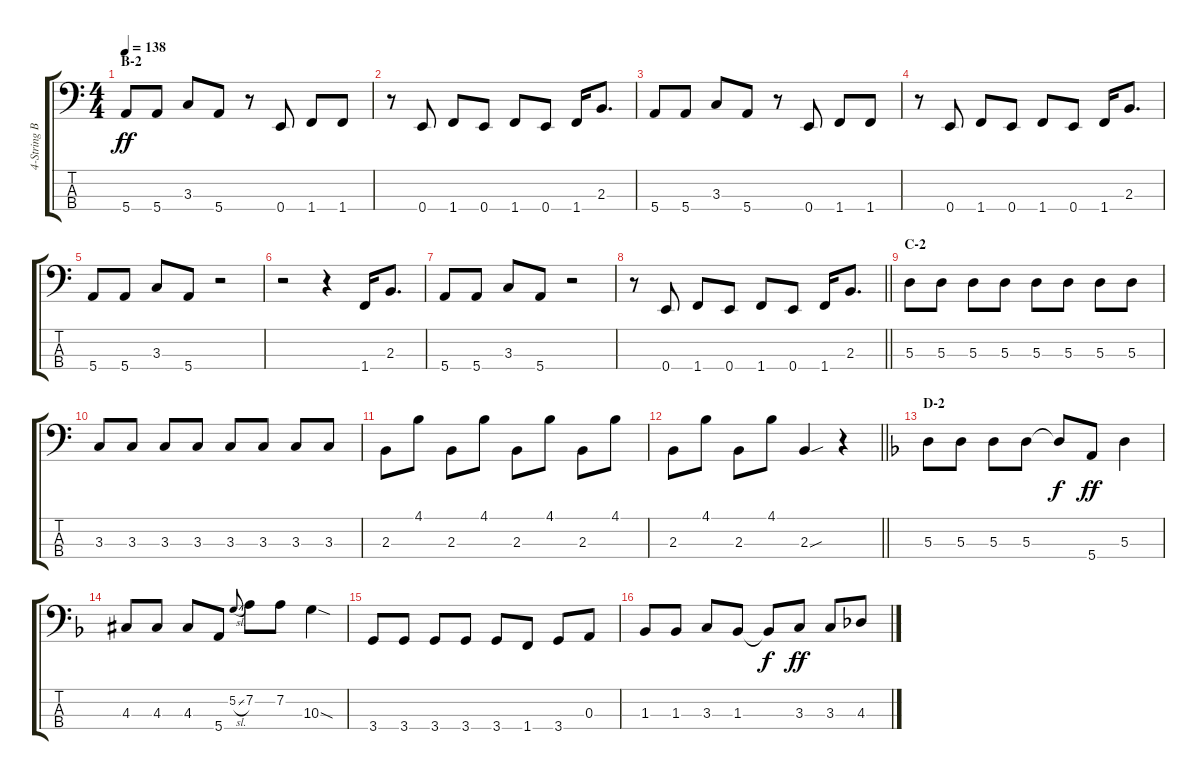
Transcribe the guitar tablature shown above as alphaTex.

\track ("4-String Bass" "4-String B") {mute instrument electricbasspick}
\staff {score tabs}
\tuning (G2 D2 A1 E1) {hide}
\ts (4 4)
\section ("" "B-2")
\tempo 138
\clef f4
\ks c
5.4.8{dy ff} 5.4.8 3.3.8 5.4.8 r.8 0.4.8 1.4.8 1.4.8 |
r.8 0.4.8 1.4.8 0.4.8 1.4.8 0.4.8 1.4.16 2.3.8{d} |
5.4.8 5.4.8 3.3.8 5.4.8 r.8 0.4.8 1.4.8 1.4.8 |
r.8 0.4.8 1.4.8 0.4.8 1.4.8 0.4.8 1.4.16 2.3.8{d} |
5.4.8 5.4.8 3.3.8 5.4.8 r.2 |
r.2 r.4 1.4.16 2.3.8{d} |
5.4.8 5.4.8 3.3.8 5.4.8 r.2 |
\barLineRight lightlight
r.8 0.4.8 1.4.8 0.4.8 1.4.8 0.4.8 1.4.16 2.3.8{d} |
\section ("" "C-2")
5.3.8 5.3.8 5.3.8 5.3.8 5.3.8 5.3.8 5.3.8 5.3.8 |
3.3.8 3.3.8 3.3.8 3.3.8 3.3.8 3.3.8 3.3.8 3.3.8 |
2.3.8 4.1.8 2.3.8 4.1.8 2.3.8 4.1.8 2.3.8 4.1.8 |
\barLineRight lightlight
2.3.8 4.1.8 2.3.8 4.1.8 2.3{sou}.4 r.4 |
\section ("" "D-2")
\ks f
5.3.8 5.3.8 5.3.8 5.3.8 5.3{t}.8{dy f} 5.4.8{dy ff} 5.3.4 |
4.3{acc #}.8 4.3{acc #}.8 4.3{acc #}.8 5.4.8 5.2{sl}.8{gr onbeat} 7.2.8 7.2.8 10.3{sod}.4 |
3.4.8 3.4.8 3.4.8 3.4.8 3.4.8 1.4.8 3.4.8 0.3.8 |
1.3.8 1.3.8 3.3.8 1.3.8 1.3{t}.8{dy f} 3.3.8{dy ff} 3.3.8 4.3.8
